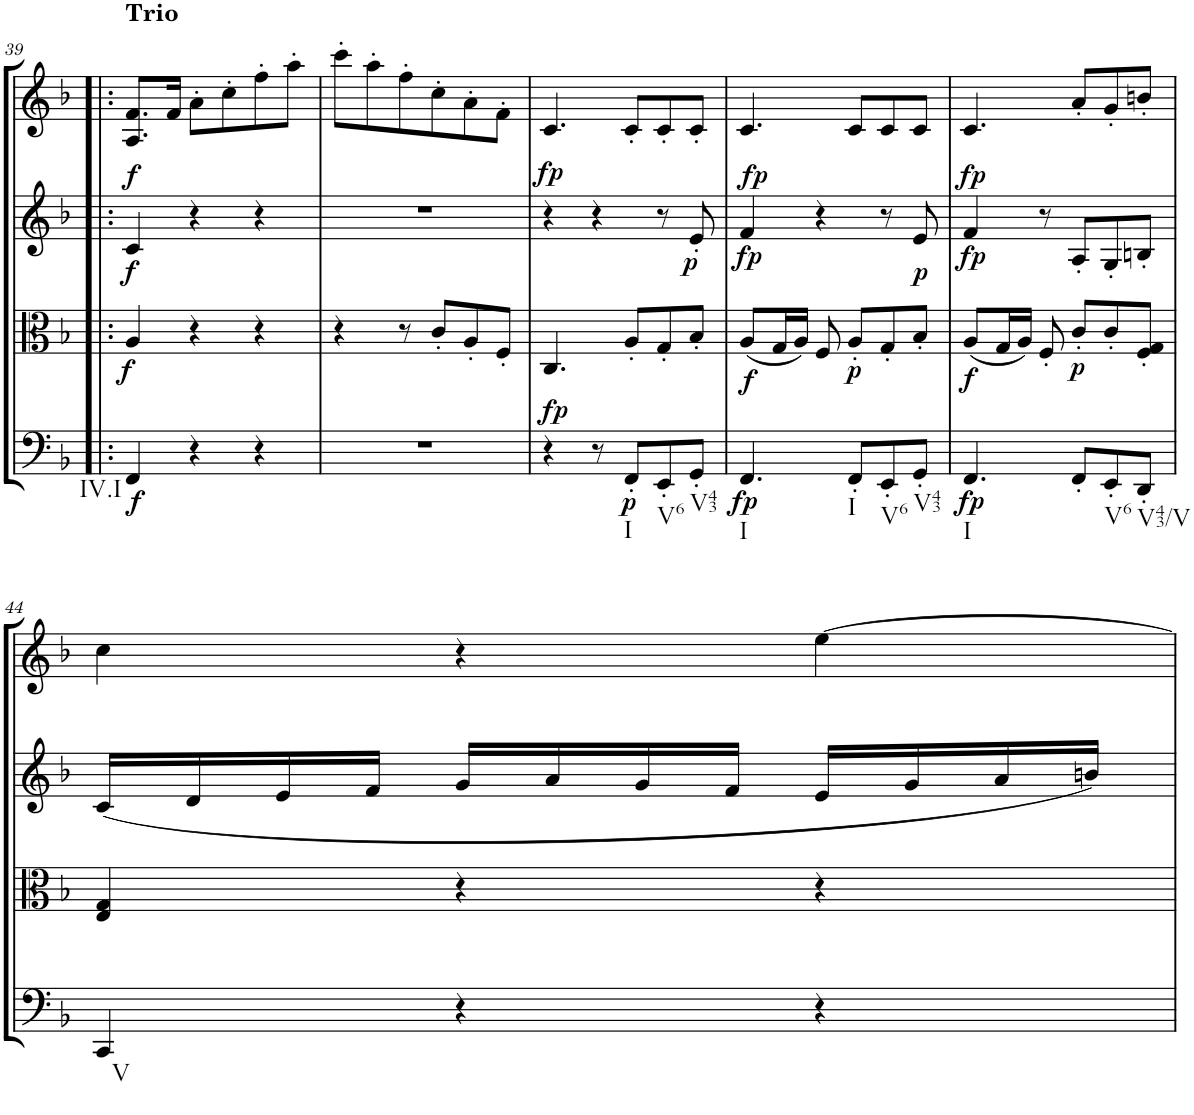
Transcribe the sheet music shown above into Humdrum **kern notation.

**kern	**dynam	**kern	**dynam	**kern	**dynam	**kern
*part4	*part4	*part3	*part3	*part2	*part2	*part1
*staff4	*staff4	*staff3	*staff3	*staff2	*staff2	*staff1
*I"Cello	*	*I"Viola	*	*I"2nd Violin	*	*I"1st Violin
*	*	*I'Vla	*	*I'Vln	*	*I'Vln
!!LO:PB:g=z
*clefF4	*	*clefC3	*	*clefG2	*	*clefG2
*k[b-]	*	*k[b-]	*	*k[b-]	*	*k[b-]
*F:	*	*F:	*	*F:	*	*F:
*M3/4	*	*M3/4	*	*M3/4	*	*M3/4
=39!|:	=39!|:	=39!|:	=39!|:	=39!|:	=39!|:	=39!|:
!	!	!	!	!	!	!LO:TX:a:B:t=Trio
!LO:TX:b:t=IV.I	!	!	!	!	!	!
!	!LO:DY:b	!	!LO:DY:b	!	!LO:DY:b	!
!	!	!	!	!	!LO:DY:n=1:a	!
4FF/	f	4A/	f	4c/	f f	8.A/ 8.f/L
.	.	.	.	.	.	16f/Jk
4r	.	4r	.	4r	.	8a'\L
.	.	.	.	.	.	8cc'\
4r	.	4r	.	4r	.	8ff'\
.	.	.	.	.	.	8aa'\J
=40	=40	=40	=40	=40	=40	=40
2.r	.	4r	.	2.r	.	8ccc'\L
.	.	.	.	.	.	8aa'\
.	.	8r	.	.	.	8ff'\
.	.	8c'/L	.	.	.	8cc'\
.	.	8A'/	.	.	.	8a'\
.	.	8F'/J	.	.	.	8f'\J
=41	=41	=41	=41	=41	=41	=41
!	!LO:DY:a	!	!	!	!LO:DY:a	!
4r	fp	4.C/	.	4r	fp	4.c/
8r	.	.	.	4r	.	.
!LO:TX:b:t=I	!	!	!	!	!	!
!	!LO:DY:b	!	!	!	!	!
8FF'/L	p	8A'/L	.	.	.	8c'/L
!LO:TX:b:t=V6	!	!	!	!	!	!
8EE'/	.	8G'/	.	8r	.	8c'/
!LO:TX:b:t=V43	!	!	!	!	!	!
!	!	!	!	!	!LO:DY:b	!
8GG'/J	.	8B-'/J	.	8e'/	p	8c'/J
=42	=42	=42	=42	=42	=42	=42
!LO:TX:b:t=I	!	!	!	!	!	!
!	!LO:DY:b	!	!LO:DY:b	!	!LO:DY:b	!
!	!	!	!	!	!LO:DY:n=1:a	!
4.FF/	fp	(8A/L	f	4f/	fp fp	4.c/
.	.	16G/L	.	.	.	.
.	.	16A/JJ)	.	.	.	.
.	.	8F/	.	4r	.	.
!LO:TX:b:t=I	!	!	!	!	!	!
!	!	!	!LO:DY:b	!	!	!
8FF'/L	.	8A'/L	p	.	.	8c/L
!LO:TX:b:t=V6	!	!	!	!	!	!
8EE'/	.	8G'/	.	8r	.	8c/
!LO:TX:b:t=V43	!	!	!	!	!	!
!	!	!	!LO:DY:a	!	!	!
8GG'/J	.	8B-'/J	p	8e/	.	8c/J
=43	=43	=43	=43	=43	=43	=43
!LO:TX:b:t=I	!	!	!	!	!	!
!	!LO:DY:b	!	!LO:DY:b	!	!LO:DY:b	!
!	!	!	!	!	!LO:DY:n=1:a	!
4.FF/	fp	(8A/L	f	4f/	fp fp	4.c/
.	.	16G/L	.	.	.	.
.	.	16A/JJ)	.	.	.	.
.	.	8F'/	.	8r	.	.
!	!	!	!LO:DY:b	!	!	!
8FF'/L	.	8c'/L	p	8A'/L	.	8a'/L
!LO:TX:b:t=V6	!	!	!	!	!	!
8EE'/	.	8c'/	.	8G'/	.	8g'/
!LO:TX:b:t=V43/V	!	!	!	!	!	!
8DD'/J	.	8F/' 8G/'J	.	8Bn'/J	.	8bn'/J
!!LO:LB:g=z
=44	=44	=44	=44	=44	=44	=44
!LO:TX:b:t=V	!	!	!	!	!	!
4CC/	.	4E/ 4G/	.	(16c/LL	.	4cc\
.	.	.	.	16d/	.	.
.	.	.	.	16e/	.	.
.	.	.	.	16f/JJ	.	.
4r	.	4r	.	16g/LL	.	4r
.	.	.	.	16a/	.	.
.	.	.	.	16g/	.	.
.	.	.	.	16f/JJ	.	.
4r	.	4r	.	16e/LL	.	[4ee\
.	.	.	.	16g/	.	.
.	.	.	.	16a/	.	.
.	.	.	.	16bn/JJ)	.	.
=	=	=	=	=	=	=
*-	*-	*-	*-	*-	*-	*-
